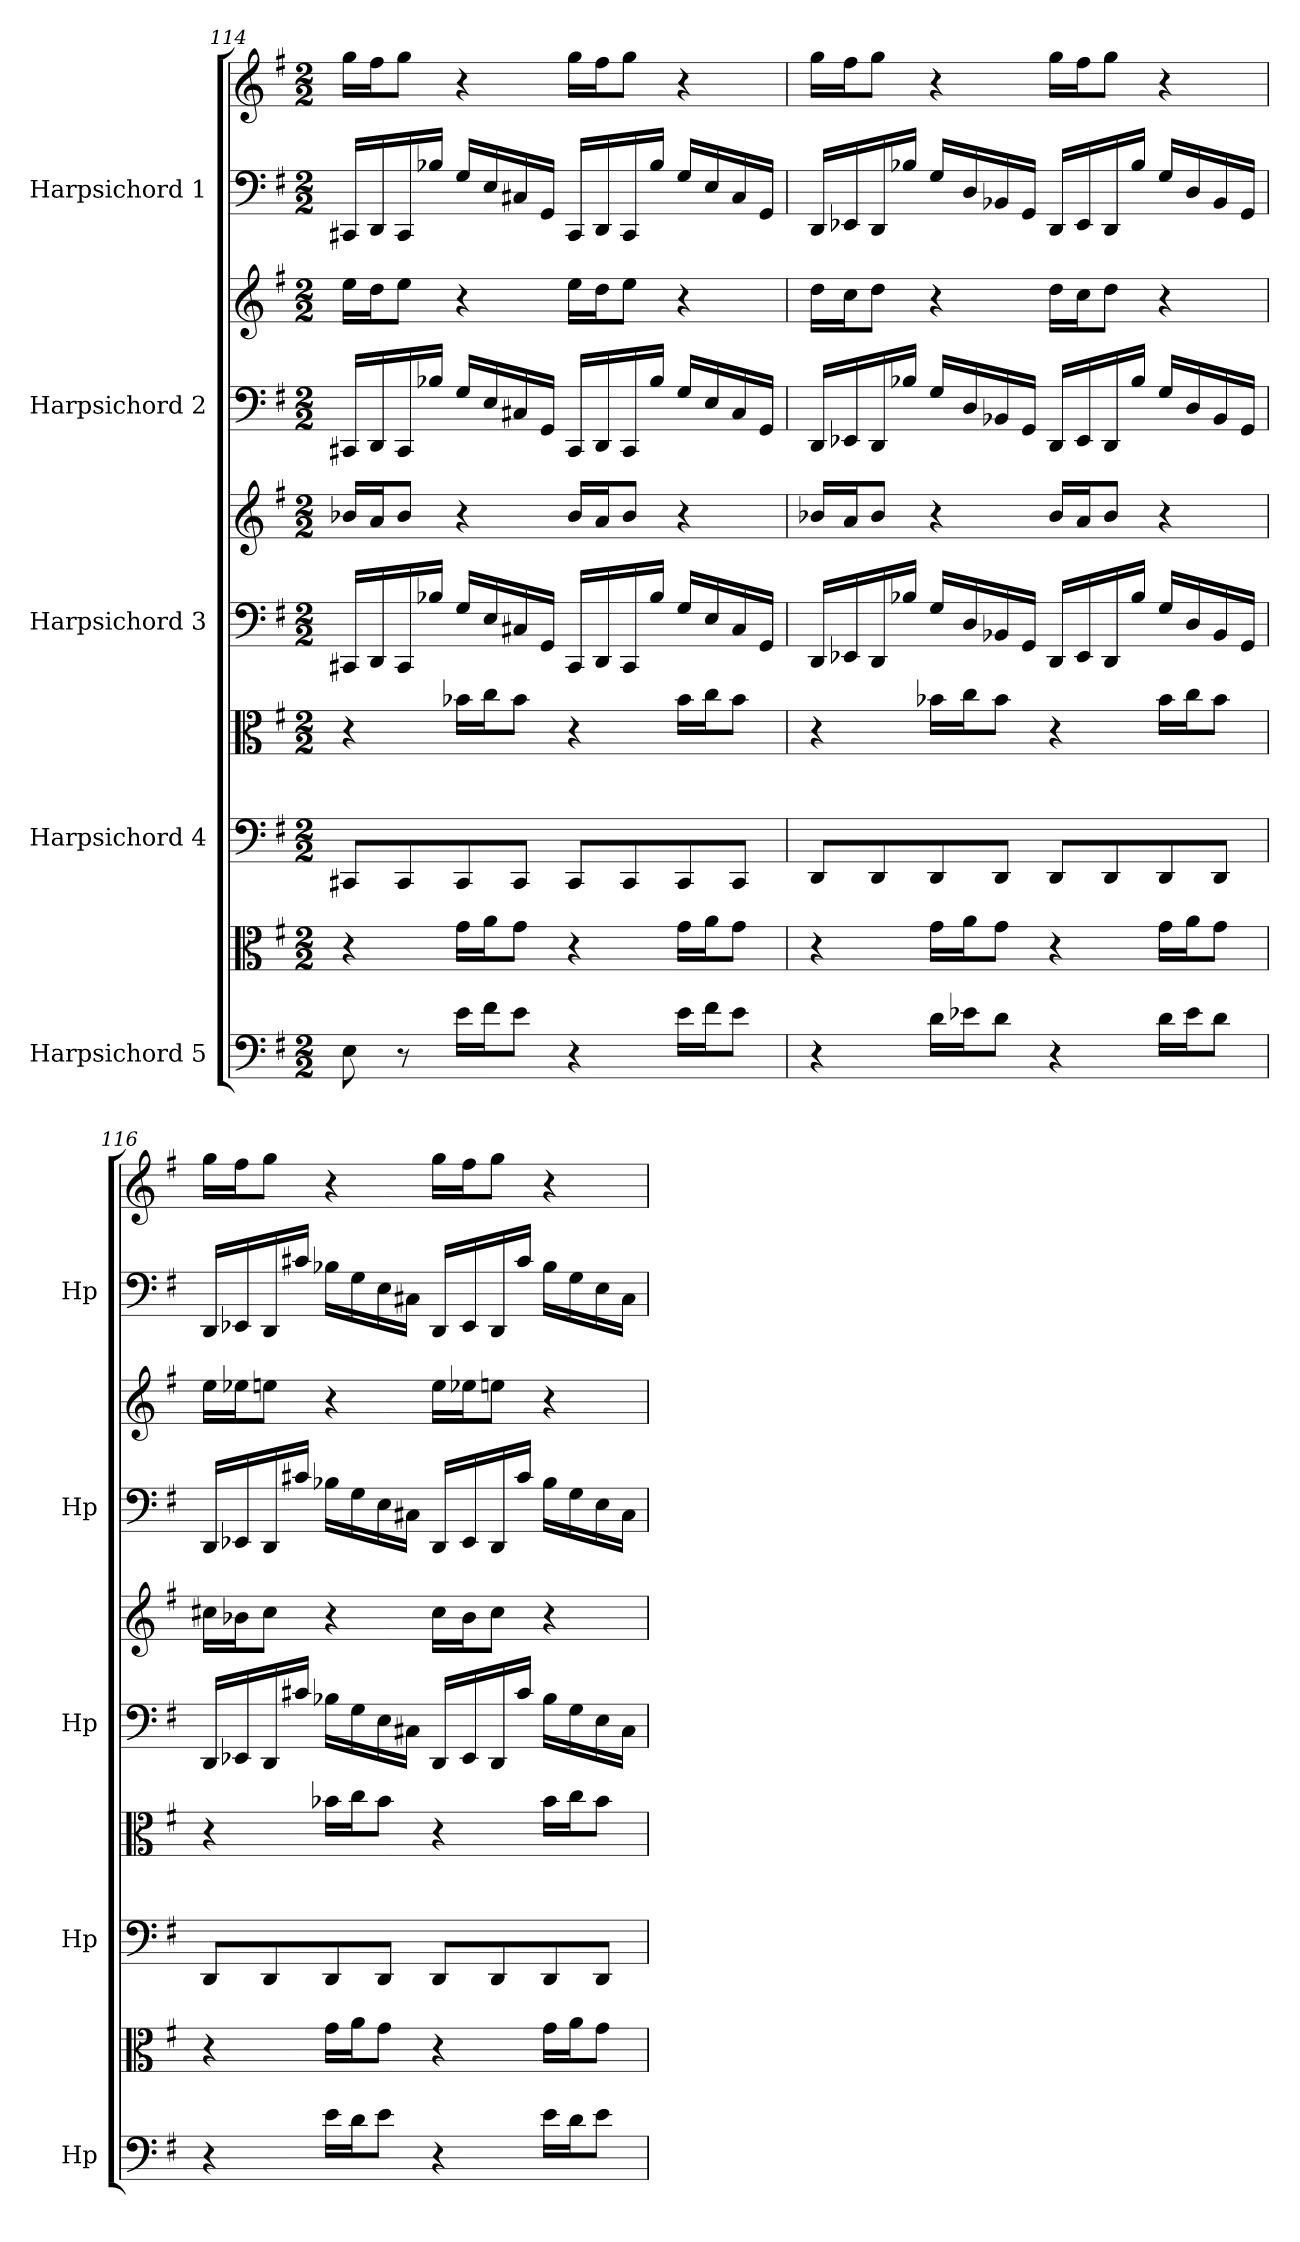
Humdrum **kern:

**kern	**kern	**kern	**kern	**kern	**kern	**kern	**kern	**kern	**kern
*part5	*part5	*part4	*part4	*part3	*part3	*part2	*part2	*part1	*part1
*staff10	*staff9	*staff8	*staff7	*staff6	*staff5	*staff4	*staff3	*staff2	*staff1
*I"Harpsichord 5	*	*I"Harpsichord 4	*	*I"Harpsichord 3	*	*I"Harpsichord 2	*	*I"Harpsichord 1	*
*I'Hp	*	*I'Hp	*	*I'Hp	*	*I'Hp	*	*I'Hp	*
*clefF4	*clefC3	*clefF4	*clefC3	*clefF4	*clefG2	*clefF4	*clefG2	*clefF4	*clefG2
*k[f#]	*k[f#]	*k[f#]	*k[f#]	*k[f#]	*k[f#]	*k[f#]	*k[f#]	*k[f#]	*k[f#]
*M2/2	*M2/2	*M2/2	*M2/2	*M2/2	*M2/2	*M2/2	*M2/2	*M2/2	*M2/2
=114	=114	=114	=114	=114	=114	=114	=114	=114	=114
8E\	4r	8CC#X/L	4r	16CC#X/LL	16b-X/LL	16CC#X/LL	16ee\LL	16CC#X/LL	16gg\LL
.	.	.	.	16DD/	16a/J	16DD/	16dd\J	16DD/	16ff#\J
8r	.	8CC#/	.	16CC#/	8b-/J	16CC#/	8ee\J	16CC#/	8gg\J
.	.	.	.	16B-X/JJ	.	16B-X/JJ	.	16B-X/JJ	.
16e\LL	16g\LL	8CC#/	16b-X\LL	16G/LL	4r	16G/LL	4r	16G/LL	4r
16f#\J	16a\J	.	16cc\J	16E/	.	16E/	.	16E/	.
8e\J	8g\J	8CC#/J	8b-\J	16C#X/	.	16C#X/	.	16C#X/	.
.	.	.	.	16GG/JJ	.	16GG/JJ	.	16GG/JJ	.
4r	4r	8CC#/L	4r	16CC#/LL	16b-/LL	16CC#/LL	16ee\LL	16CC#/LL	16gg\LL
.	.	.	.	16DD/	16a/J	16DD/	16dd\J	16DD/	16ff#\J
.	.	8CC#/	.	16CC#/	8b-/J	16CC#/	8ee\J	16CC#/	8gg\J
.	.	.	.	16B-/JJ	.	16B-/JJ	.	16B-/JJ	.
16e\LL	16g\LL	8CC#/	16b-\LL	16G/LL	4r	16G/LL	4r	16G/LL	4r
16f#\J	16a\J	.	16cc\J	16E/	.	16E/	.	16E/	.
8e\J	8g\J	8CC#/J	8b-\J	16C#/	.	16C#/	.	16C#/	.
.	.	.	.	16GG/JJ	.	16GG/JJ	.	16GG/JJ	.
!!LO:PB:g=z
=115	=115	=115	=115	=115	=115	=115	=115	=115	=115
4r	4r	8DD/L	4r	16DD/LL	16b-X/LL	16DD/LL	16dd\LL	16DD/LL	16gg\LL
.	.	.	.	16EE-X/	16a/J	16EE-X/	16cc\J	16EE-X/	16ff#\J
.	.	8DD/	.	16DD/	8b-/J	16DD/	8dd\J	16DD/	8gg\J
.	.	.	.	16B-X/JJ	.	16B-X/JJ	.	16B-X/JJ	.
16d\LL	16g\LL	8DD/	16b-X\LL	16G/LL	4r	16G/LL	4r	16G/LL	4r
16e-X\J	16a\J	.	16cc\J	16D/	.	16D/	.	16D/	.
8d\J	8g\J	8DD/J	8b-\J	16BB-X/	.	16BB-X/	.	16BB-X/	.
.	.	.	.	16GG/JJ	.	16GG/JJ	.	16GG/JJ	.
4r	4r	8DD/L	4r	16DD/LL	16b-/LL	16DD/LL	16dd\LL	16DD/LL	16gg\LL
.	.	.	.	16EE-/	16a/J	16EE-/	16cc\J	16EE-/	16ff#\J
.	.	8DD/	.	16DD/	8b-/J	16DD/	8dd\J	16DD/	8gg\J
.	.	.	.	16B-/JJ	.	16B-/JJ	.	16B-/JJ	.
16d\LL	16g\LL	8DD/	16b-\LL	16G/LL	4r	16G/LL	4r	16G/LL	4r
16e-\J	16a\J	.	16cc\J	16D/	.	16D/	.	16D/	.
8d\J	8g\J	8DD/J	8b-\J	16BB-/	.	16BB-/	.	16BB-/	.
.	.	.	.	16GG/JJ	.	16GG/JJ	.	16GG/JJ	.
=116	=116	=116	=116	=116	=116	=116	=116	=116	=116
4r	4r	8DD/L	4r	16DD/LL	16cc#X\LL	16DD/LL	16ee\LL	16DD/LL	16gg\LL
.	.	.	.	16EE-X/	16b-X\J	16EE-X/	16ee-X\J	16EE-X/	16ff#\J
.	.	8DD/	.	16DD/	8cc#\J	16DD/	8een\J	16DD/	8gg\J
.	.	.	.	16c#X/JJ	.	16c#X/JJ	.	16c#X/JJ	.
16e\LL	16g\LL	8DD/	16b-X\LL	16B-X\LL	4r	16B-X\LL	4r	16B-X\LL	4r
16d\J	16a\J	.	16cc\J	16G\	.	16G\	.	16G\	.
8e\J	8g\J	8DD/J	8b-\J	16E\	.	16E\	.	16E\	.
.	.	.	.	16C#X\JJ	.	16C#X\JJ	.	16C#X\JJ	.
4r	4r	8DD/L	4r	16DD/LL	16cc#\LL	16DD/LL	16ee\LL	16DD/LL	16gg\LL
.	.	.	.	16EE-/	16b-\J	16EE-/	16ee-X\J	16EE-/	16ff#\J
.	.	8DD/	.	16DD/	8cc#\J	16DD/	8een\J	16DD/	8gg\J
.	.	.	.	16c#/JJ	.	16c#/JJ	.	16c#/JJ	.
16e\LL	16g\LL	8DD/	16b-\LL	16B-\LL	4r	16B-\LL	4r	16B-\LL	4r
16d\J	16a\J	.	16cc\J	16G\	.	16G\	.	16G\	.
8e\J	8g\J	8DD/J	8b-\J	16E\	.	16E\	.	16E\	.
.	.	.	.	16C#\JJ	.	16C#\JJ	.	16C#\JJ	.
=	=	=	=	=	=	=	=	=	=
*-	*-	*-	*-	*-	*-	*-	*-	*-	*-
